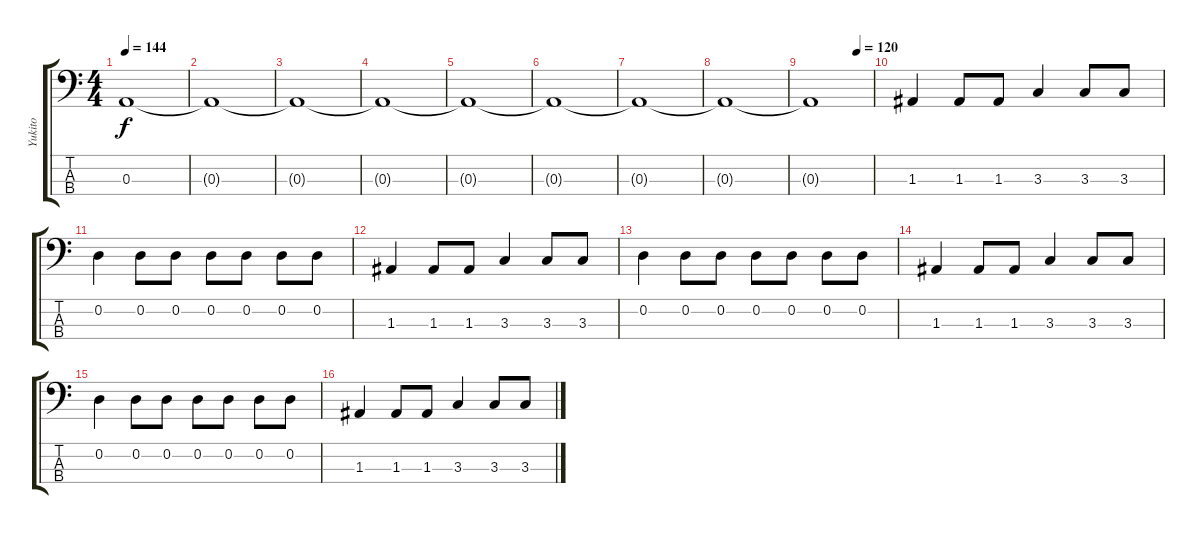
\track ("Yukito" "Yukito") {instrument electricbassfinger}
\staff {score tabs}
\tuning (G2 D2 A1 E1) {hide}
\ts (4 4)
\tempo 144
\clef f4
\ks c
0.3.1{dy f instrument electricbassfinger} |
0.3{t}.1 |
0.3{t}.1 |
0.3{t}.1 |
0.3{t}.1 |
0.3{t}.1 |
0.3{t}.1 |
0.3{t}.1 |
\tempo (120 0.75)
0.3{t}.1 |
1.3.4 1.3.8 1.3.8 3.3.4 3.3.8 3.3.8 |
0.2.4 0.2.8 0.2.8 0.2.8 0.2.8 0.2.8 0.2.8 |
1.3.4 1.3.8 1.3.8 3.3.4 3.3.8 3.3.8 |
0.2.4 0.2.8 0.2.8 0.2.8 0.2.8 0.2.8 0.2.8 |
1.3.4 1.3.8 1.3.8 3.3.4 3.3.8 3.3.8 |
0.2.4 0.2.8 0.2.8 0.2.8 0.2.8 0.2.8 0.2.8 |
1.3.4 1.3.8 1.3.8 3.3.4 3.3.8 3.3.8
